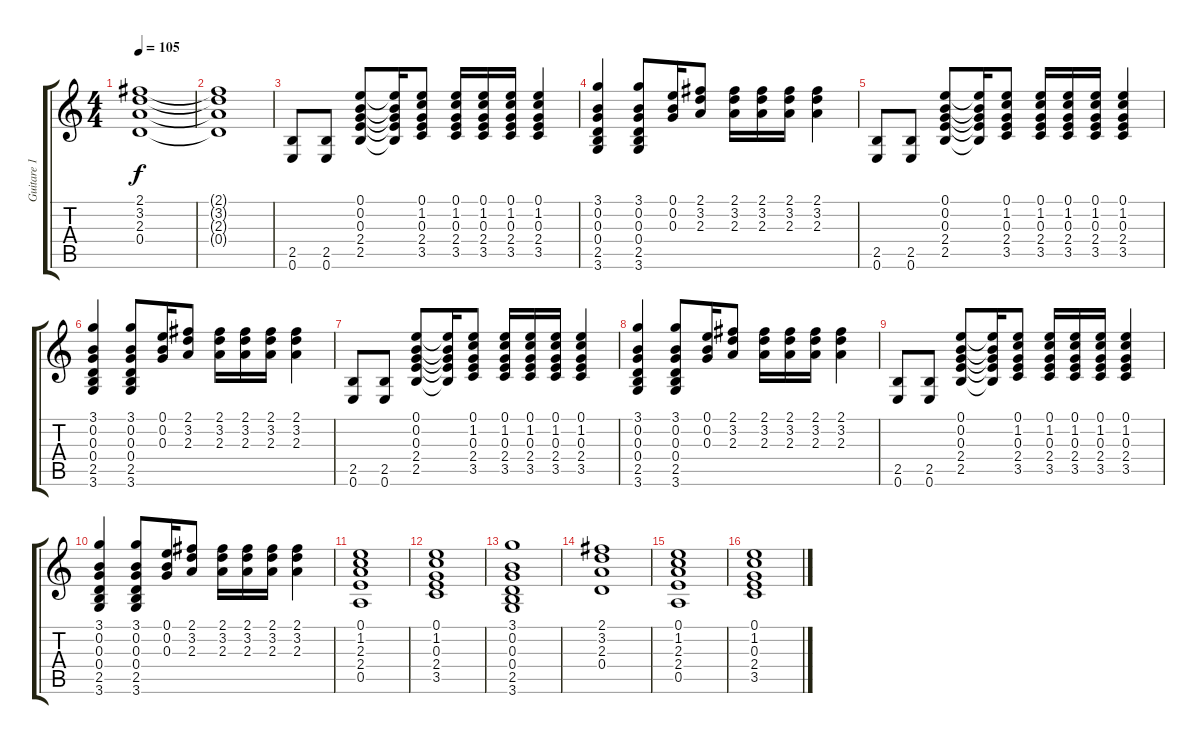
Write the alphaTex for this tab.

\track ("Guitare 1" "Guitare 1") {instrument electricguitarjazz}
\staff {score tabs}
\tuning (E4 B3 G3 D3 A2 E2) {hide}
\ts (4 4)
\tempo 105
\clef g2
\ks c
(2.1 3.2 2.3 0.4).1{dy f} |
(2.1{t} 3.2{t} 2.3{t} 0.4{t}).1 |
(2.5 0.6).8 (2.5 0.6).8 (0.1 0.2 0.3 2.4 2.5).8 (0.1{t} 0.2{t} 0.3{t} 2.4{t} 2.5{t}).16 (0.1 1.2 0.3 2.4 3.5).8 (0.1 1.2 0.3 2.4 3.5).16 (0.1 1.2 0.3 2.4 3.5).16 (0.1 1.2 0.3 2.4 3.5).16 (0.1 1.2 0.3 2.4 3.5).4 |
(3.1 0.2 0.3 0.4 2.5 3.6).4 (3.1 0.2 0.3 0.4 2.5 3.6).8 (0.1 0.2 0.3).16 (2.1 3.2 2.3).8 (2.1 3.2 2.3).16 (2.1 3.2 2.3).16 (2.1 3.2 2.3).16 (2.1 3.2 2.3).4 |
(2.5 0.6).8 (2.5 0.6).8 (0.1 0.2 0.3 2.4 2.5).8 (0.1{t} 0.2{t} 0.3{t} 2.4{t} 2.5{t}).16 (0.1 1.2 0.3 2.4 3.5).8 (0.1 1.2 0.3 2.4 3.5).16 (0.1 1.2 0.3 2.4 3.5).16 (0.1 1.2 0.3 2.4 3.5).16 (0.1 1.2 0.3 2.4 3.5).4 |
(3.1 0.2 0.3 0.4 2.5 3.6).4 (3.1 0.2 0.3 0.4 2.5 3.6).8 (0.1 0.2 0.3).16 (2.1 3.2 2.3).8 (2.1 3.2 2.3).16 (2.1 3.2 2.3).16 (2.1 3.2 2.3).16 (2.1 3.2 2.3).4 |
(2.5 0.6).8 (2.5 0.6).8 (0.1 0.2 0.3 2.4 2.5).8 (0.1{t} 0.2{t} 0.3{t} 2.4{t} 2.5{t}).16 (0.1 1.2 0.3 2.4 3.5).8 (0.1 1.2 0.3 2.4 3.5).16 (0.1 1.2 0.3 2.4 3.5).16 (0.1 1.2 0.3 2.4 3.5).16 (0.1 1.2 0.3 2.4 3.5).4 |
(3.1 0.2 0.3 0.4 2.5 3.6).4 (3.1 0.2 0.3 0.4 2.5 3.6).8 (0.1 0.2 0.3).16 (2.1 3.2 2.3).8 (2.1 3.2 2.3).16 (2.1 3.2 2.3).16 (2.1 3.2 2.3).16 (2.1 3.2 2.3).4 |
(2.5 0.6).8 (2.5 0.6).8 (0.1 0.2 0.3 2.4 2.5).8 (0.1{t} 0.2{t} 0.3{t} 2.4{t} 2.5{t}).16 (0.1 1.2 0.3 2.4 3.5).8 (0.1 1.2 0.3 2.4 3.5).16 (0.1 1.2 0.3 2.4 3.5).16 (0.1 1.2 0.3 2.4 3.5).16 (0.1 1.2 0.3 2.4 3.5).4 |
(3.1 0.2 0.3 0.4 2.5 3.6).4 (3.1 0.2 0.3 0.4 2.5 3.6).8 (0.1 0.2 0.3).16 (2.1 3.2 2.3).8 (2.1 3.2 2.3).16 (2.1 3.2 2.3).16 (2.1 3.2 2.3).16 (2.1 3.2 2.3).4 |
(0.1 1.2 2.3 2.4 0.5).1 |
(0.1 1.2 0.3 2.4 3.5).1 |
(3.1 0.2 0.3 0.4 2.5 3.6).1 |
(2.1 3.2 2.3 0.4).1 |
(0.1 1.2 2.3 2.4 0.5).1 |
(0.1 1.2 0.3 2.4 3.5).1
